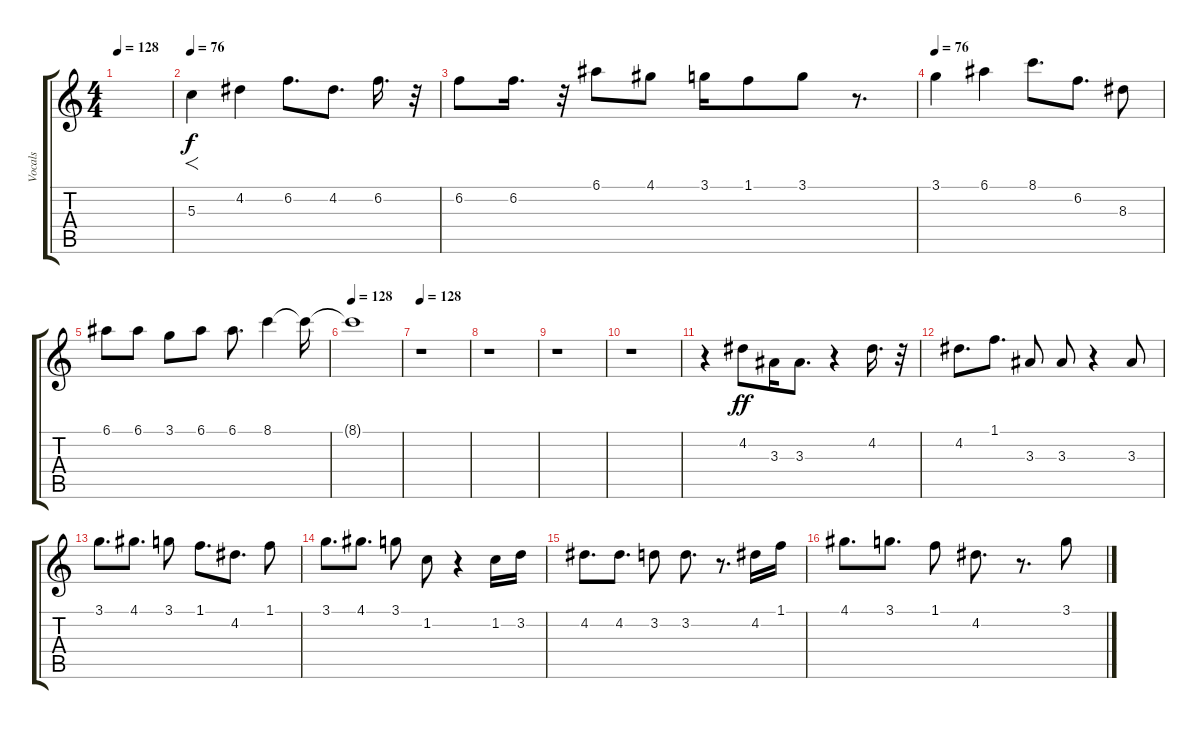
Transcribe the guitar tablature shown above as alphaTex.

\track ("Vocals" "Vocals") {instrument distortionguitar}
\staff {score tabs}
\tuning (E4 B3 G3 D3 A2 E2) {hide}
\ts (4 4)
\tempo 128
\tempo 76
\tempo 128
\clef g2
\ks c
|
\tempo 76
5.3.4{f} 4.2.4 6.2.8{d} 4.2.8{d} 6.2.16{d} r.32 |
6.2.8 6.2.16{d} r.32 6.1.8 4.1.8 3.1.16 1.1.8 3.1.8 r.8{d} |
\tempo 76
3.1.4 6.1.4 8.1.8{d} 6.2.8{d} 8.3.8 |
6.1.8 6.1.8 3.1.8 6.1.8 6.1.8{d} 8.1.4 8.1{t}.16{dy f} |
\tempo 128
8.1{t}.1 |
\tempo 128
r.1 |
r.1 |
r.1 |
r.1 |
r.4{instrument distortionguitar} 4.2.8{dy ff instrument distortionguitar} 3.3.16 3.3.8{d} r.4 4.2.16{d} r.32 |
4.2.8{d} 1.1.8{d} 3.3.8 3.3.8 r.4 3.3.8 |
3.1.8{d} 4.1.8{d} 3.1.8 1.1.8{d} 4.2.8{d} 1.1.8 |
3.1.8{d} 4.1.8{d} 3.1.8 1.2.8 r.4 1.2.16 3.2.16 |
4.2.8{d} 4.2.8{d} 3.2.8 3.2.8{d} r.8{d} 4.2.16 1.1.16 |
4.1.8{d} 3.1.8{d} 1.1.8 4.2.8{d} r.8{d} 3.1.8
